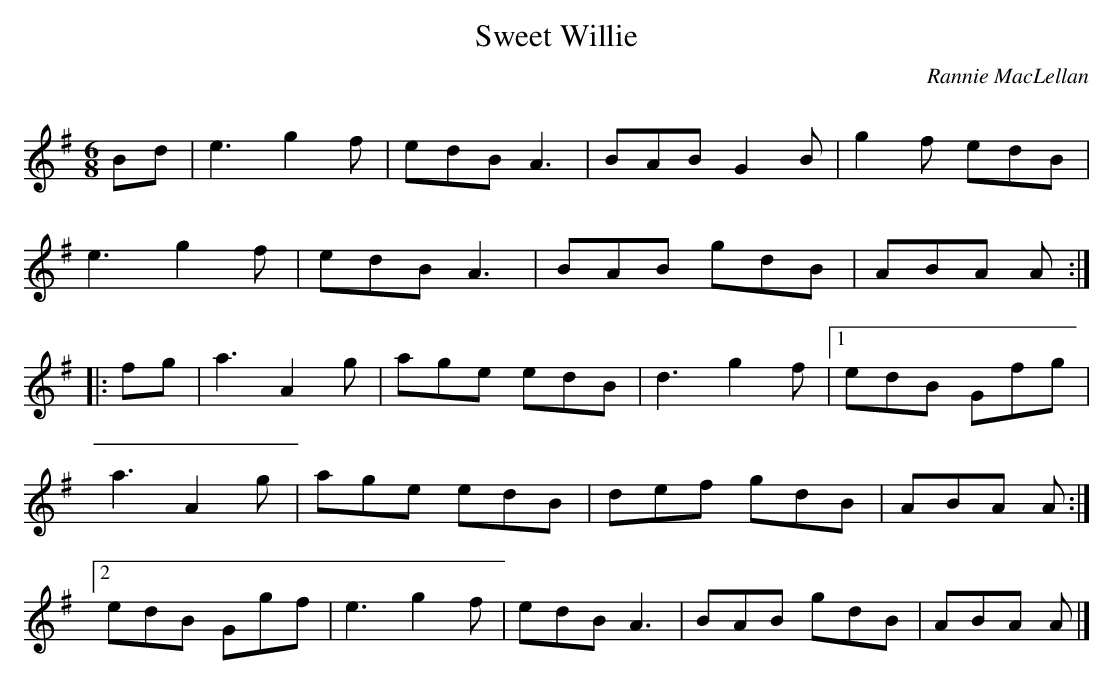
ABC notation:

X:1
T:Sweet Willie
C:Rannie MacLellan
Q:333
L:1/8
M:6/8
K:Ador
Bd|e3 g2f|edB A3|BAB G2 B|g2 f edB|!
e3 g2f|edB A3|BAB gdB|ABA A:|!
|:fg|a3 A2 g|age edB|d3 g2 f|1edB Gfg|!
a3 A2 g|age edB|def gdB|ABA A:|!
[2 edB Ggf|e3 g2f|edB A3|BAB gdB|ABA A|]!
